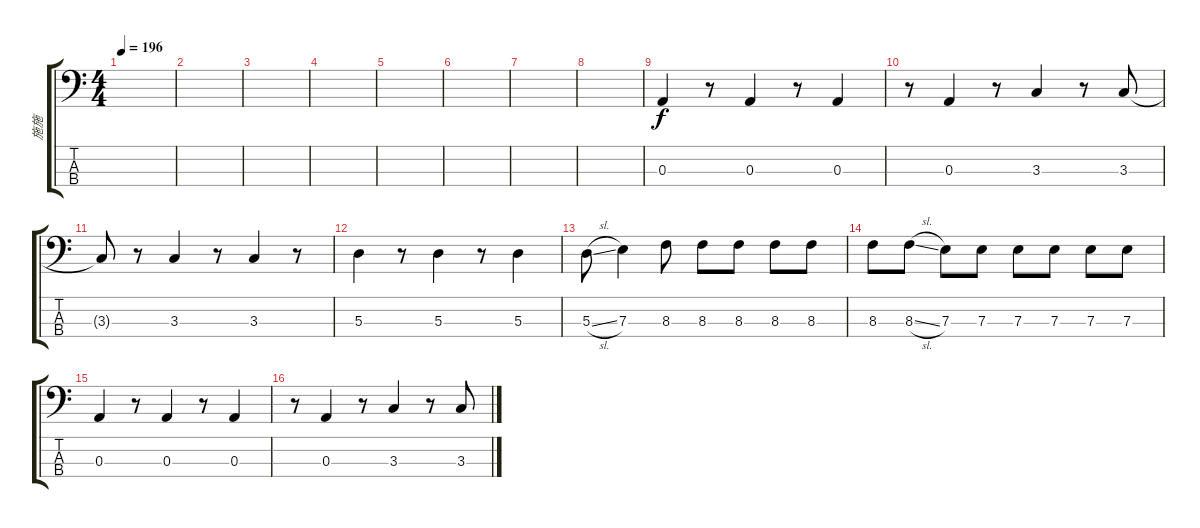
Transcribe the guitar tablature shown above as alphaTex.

\track ("施施" "施施") {instrument synthbass2}
\staff {score tabs}
\tuning (G2 D2 A1 E1) {hide}
\ts (4 4)
\tempo 196
\clef f4
\ks c
|
|
|
|
|
|
|
|
0.3.4 r.8 0.3.4 r.8 0.3.4 |
r.8 0.3.4 r.8 3.3.4 r.8 3.3.8 |
3.3{t}.8 r.8 3.3.4 r.8 3.3.4 r.8 |
5.3.4 r.8 5.3.4 r.8 5.3.4 |
5.3{sl}.8 7.3.4 8.3.8 8.3.8 8.3.8 8.3.8 8.3.8 |
8.3.8 8.3{sl}.8 7.3.8 7.3.8 7.3.8 7.3.8 7.3.8 7.3.8 |
0.3.4 r.8 0.3.4 r.8 0.3.4 |
r.8 0.3.4 r.8 3.3.4 r.8 3.3.8
